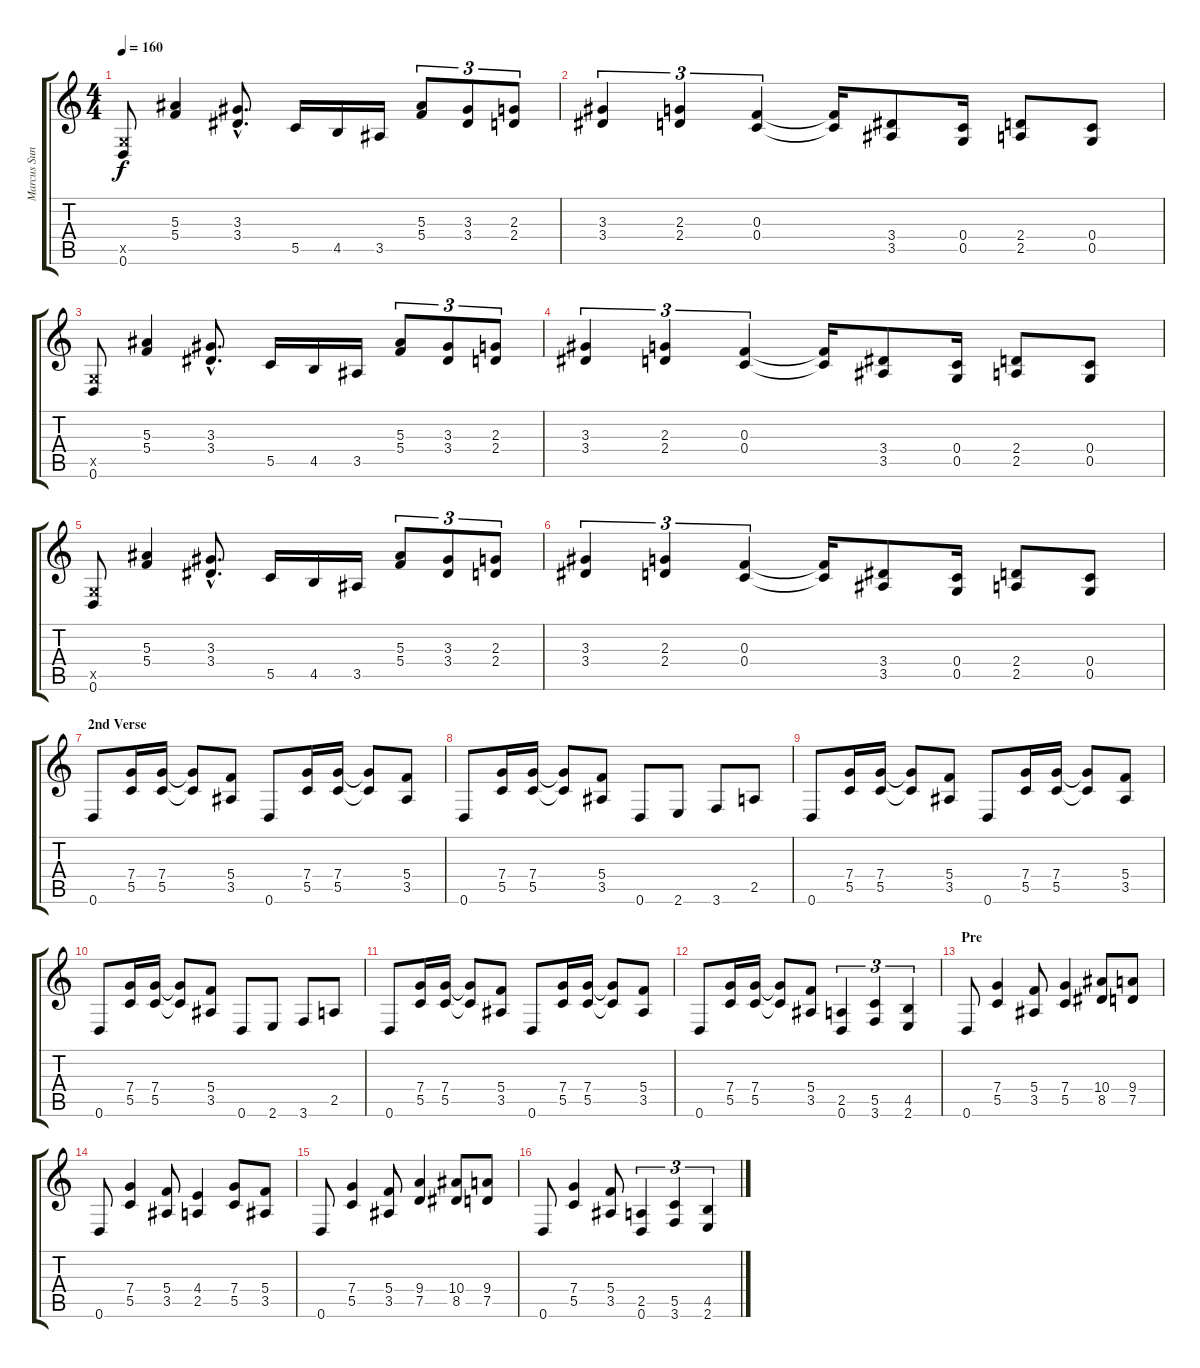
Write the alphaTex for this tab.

\track ("Marcus Sunesson" "Marcus Sun") {instrument distortionguitar}
\staff {score tabs}
\tuning (D4 A3 F3 C3 G2 D2) {hide}
\ts (4 4)
\tempo 160
\clef g2
\ks c
(0.5{x} 0.6).8{dy f} (5.3 5.4).4 (3.3{hac} 3.4{hac}).8{d} 5.5.16 4.5.16 3.5.16 (5.3 5.4).8{tu (3 2)} (3.3 3.4).8{tu (3 2)} (2.3 2.4).8{tu (3 2)} |
(3.3 3.4).4{tu (3 2)} (2.3 2.4).4{tu (3 2)} (0.3 0.4).4{tu (3 2)} (0.3{t} 0.4{t}).16 (3.4 3.5).8 (0.4 0.5).16 (2.4 2.5).8 (0.4 0.5).8 |
(0.5{x} 0.6).8 (5.3 5.4).4 (3.3{hac} 3.4{hac}).8{d} 5.5.16 4.5.16 3.5.16 (5.3 5.4).8{tu (3 2)} (3.3 3.4).8{tu (3 2)} (2.3 2.4).8{tu (3 2)} |
(3.3 3.4).4{tu (3 2)} (2.3 2.4).4{tu (3 2)} (0.3 0.4).4{tu (3 2)} (0.3{t} 0.4{t}).16 (3.4 3.5).8 (0.4 0.5).16 (2.4 2.5).8 (0.4 0.5).8 |
(0.5{x} 0.6).8 (5.3 5.4).4 (3.3{hac} 3.4{hac}).8{d} 5.5.16 4.5.16 3.5.16 (5.3 5.4).8{tu (3 2)} (3.3 3.4).8{tu (3 2)} (2.3 2.4).8{tu (3 2)} |
(3.3 3.4).4{tu (3 2)} (2.3 2.4).4{tu (3 2)} (0.3 0.4).4{tu (3 2)} (0.3{t} 0.4{t}).16 (3.4 3.5).8 (0.4 0.5).16 (2.4 2.5).8 (0.4 0.5).8 |
\section ("" "2nd Verse")
0.6.8 (7.4 5.5).16 (7.4 5.5).16 (7.4{t} 5.5{t}).8 (5.4 3.5).8 0.6.8 (7.4 5.5).16 (7.4 5.5).16 (7.4{t} 5.5{t}).8 (5.4 3.5).8 |
0.6.8 (7.4 5.5).16 (7.4 5.5).16 (7.4{t} 5.5{t}).8 (5.4 3.5).8 0.6.8 2.6.8 3.6.8 2.5.8 |
0.6.8 (7.4 5.5).16 (7.4 5.5).16 (7.4{t} 5.5{t}).8 (5.4 3.5).8 0.6.8 (7.4 5.5).16 (7.4 5.5).16 (7.4{t} 5.5{t}).8 (5.4 3.5).8 |
0.6.8 (7.4 5.5).16 (7.4 5.5).16 (7.4{t} 5.5{t}).8 (5.4 3.5).8 0.6.8 2.6.8 3.6.8 2.5.8 |
0.6.8 (7.4 5.5).16 (7.4 5.5).16 (7.4{t} 5.5{t}).8 (5.4 3.5).8 0.6.8 (7.4 5.5).16 (7.4 5.5).16 (7.4{t} 5.5{t}).8 (5.4 3.5).8 |
0.6.8 (7.4 5.5).16 (7.4 5.5).16 (7.4{t} 5.5{t}).8 (5.4 3.5).8 (2.5 0.6).4{tu (3 2)} (5.5 3.6).4{tu (3 2)} (4.5 2.6).4{tu (3 2)} |
\section ("" "Pre")
0.6.8 (7.4 5.5).4 (5.4 3.5).8 (7.4 5.5).4 (10.4 8.5).8 (9.4 7.5).8 |
0.6.8 (7.4 5.5).4 (5.4 3.5).8 (4.4 2.5).4 (7.4 5.5).8 (5.4 3.5).8 |
0.6.8 (7.4 5.5).4 (5.4 3.5).8 (9.4 7.5).4 (10.4 8.5).8 (9.4 7.5).8 |
0.6.8 (7.4 5.5).4 (5.4 3.5).8 (2.5 0.6).4{tu (3 2)} (5.5 3.6).4{tu (3 2)} (4.5 2.6).4{tu (3 2)}
